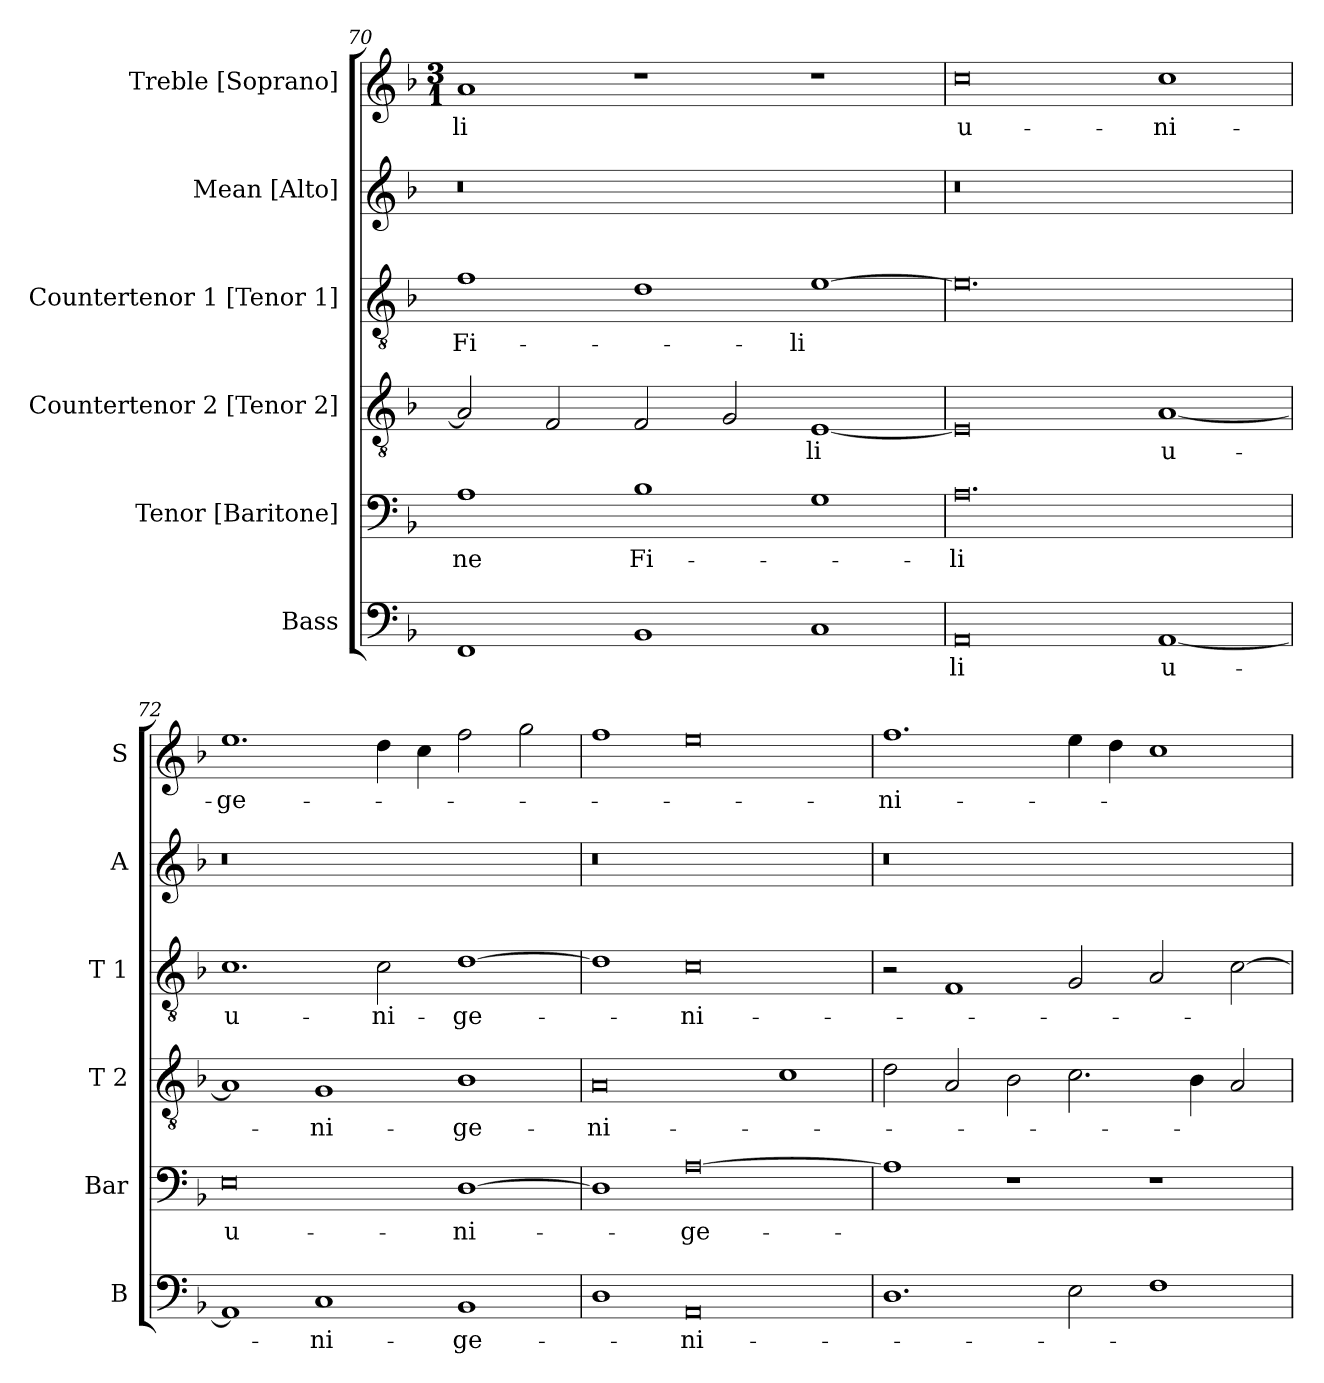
**kern	**text	**kern	**text	**kern	**text	**kern	**text	**kern	**kern	**text
*part6	*part6	*part5	*part5	*part4	*part4	*part3	*part3	*part2	*part1	*part1
*staff6	*staff6	*staff5	*staff5	*staff4	*staff4	*staff3	*staff3	*staff2	*staff1	*staff1
*I"Bass	*	*I"Tenor [Baritone]	*	*I"Countertenor 2 [Tenor 2]	*	*I"Countertenor 1 [Tenor 1]	*	*I"Mean [Alto]	*I"Treble [Soprano]	*
*I'B	*	*I'Bar	*	*I'T 2	*	*I'T 1	*	*I'A	*I'S	*
*clefF4	*	*clefF4	*	*clefGv2	*	*clefGv2	*	*clefG2	*clefG2	*
*k[b-]	*	*k[b-]	*	*k[b-]	*	*k[b-]	*	*k[b-]	*k[b-]	*
*d:	*	*d:	*	*d:	*	*d:	*	*d:	*d:	*
*	*	*	*	*	*	*	*	*	*M3/1	*
=70	=70	=70	=70	=70	=70	=70	=70	=70	=70	=70
1FF	.	1A	-ne	2A/]	.	1f	Fi-	0.r	1a	-li
.	.	.	.	2F/	.	.	.	.	.	.
1BB-	.	1B-	Fi-	2F/	.	1d	.	.	1r	.
.	.	.	.	2G/	.	.	.	.	.	.
1C	.	1G	.	[1E	-li	[1e	-li	.	1r	.
=71	=71	=71	=71	=71	=71	=71	=71	=71	=71	=71
0AA	-li	0.A	-li	0E]	.	0.e]	.	0.r	0cc	u-
[1AA	u-	.	.	[1A	u-	.	.	.	1cc	-ni-
=72	=72	=72	=72	=72	=72	=72	=72	=72	=72	=72
1AA]	.	0E	u-	1A]	.	1.c	u-	0.r	1.ee	-ge-
1C	-ni-	.	.	1G	-ni-	.	.	.	.	.
.	.	.	.	.	.	2c\	-ni-	.	4dd\	.
.	.	.	.	.	.	.	.	.	4cc\	.
1BB-	-ge-	[1D	-ni-	1B-	-ge-	[1d	-ge-	.	2ff\	.
.	.	.	.	.	.	.	.	.	2gg\	.
=73	=73	=73	=73	=73	=73	=73	=73	=73	=73	=73
1D	.	1D]	.	0A	-ni-	1d]	.	0.r	1ff	.
0AA	-ni-	[0A	-ge-	.	.	0c	-ni-	.	0ee	.
.	.	.	.	1c	.	.	.	.	.	.
=74	=74	=74	=74	=74	=74	=74	=74	=74	=74	=74
1.D	.	1A]	.	2d\	.	2r	.	0.r	1.ff	-ni-
.	.	.	.	2A/	.	1F	.	.	.	.
.	.	1r	.	2B-\	.	.	.	.	.	.
2E\	.	.	.	2.c\	.	2G/	.	.	4ee\	.
.	.	.	.	.	.	.	.	.	4dd\	.
1F	.	1r	.	.	.	2A/	.	.	1cc	.
.	.	.	.	4B-\	.	.	.	.	.	.
.	.	.	.	2A/	.	[2c\	.	.	.	.
=	=	=	=	=	=	=	=	=	=	=
*-	*-	*-	*-	*-	*-	*-	*-	*-	*-	*-
